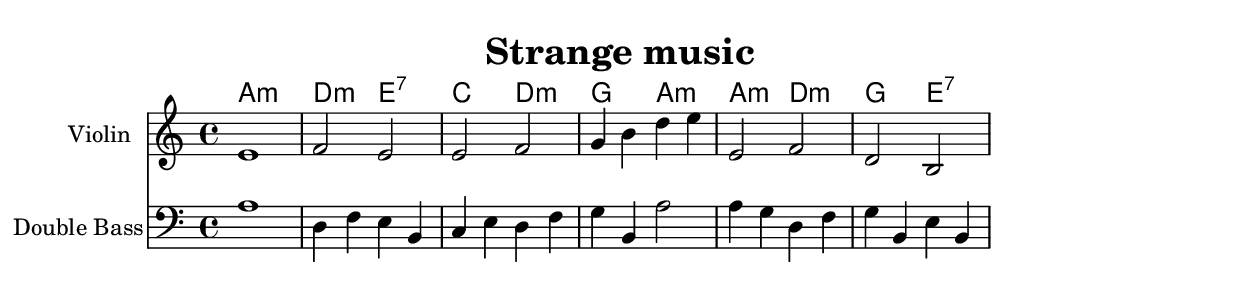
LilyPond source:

\version "2.18.2"

\header{
	title="Strange music"
}

global = {
	\time 4/4
	\key a \minor
}

PI = {
	\tag #'Harmony {\chordmode{a1:m | d2:m e:7 |}}
	\tag #'Voice {\relative c'{e1 | f2 e}}
	\tag #'Bass {a1 | d4 f e b, |}
}

PII = {
	\tag #'Harmony {\chordmode{a2:m d:m | g e:7 |}}
	\tag #'Voice {\relative c'{e2 f | d2 b}}
	\tag #'Bass {a4 g d f | g4 b, e b, |}
}

PIII = {
	\tag #'Harmony {\chordmode{c2 d:m | g a:m | }}
	\tag #'Voice {\relative c'{e2 f | g4 b d e |}}
	\tag #'Bass {c4 e d f | g4 b, a2 |}
}

Music = {
	\PI
	\PIII
	\PII
}

<<
	\new ChordNames{
		\keepWithTag #'Harmony \Music
	}
	\new Staff{
		\global
		\clef treble
		\set Staff.instrumentName="Violin"
		\keepWithTag #'Voice \Music
	}
	\new Staff{
		\global
		\clef bass 
		\set Staff.instrumentName="Double Bass"
		\keepWithTag #'Bass \Music
	}
>>
